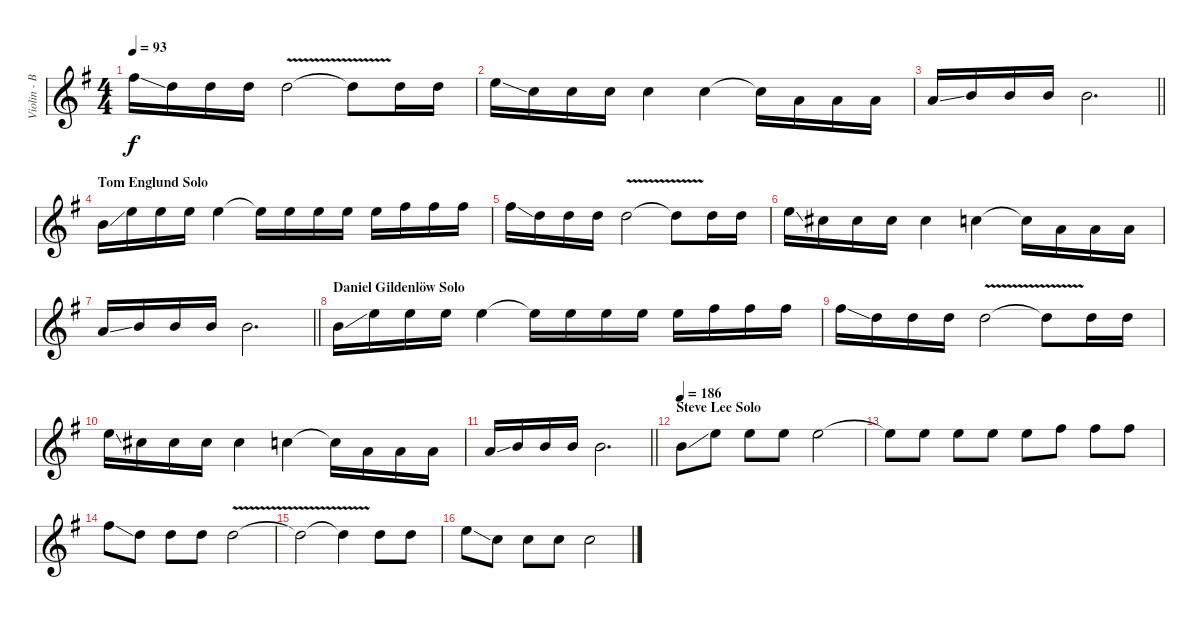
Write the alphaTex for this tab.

\track ("Violin - Ben Mathot" "Violin - B") {instrument lead2sawtooth}
\staff {score}
\tuning (A4 D4 G3 C3) {hide}
\ts (4 4)
\tempo 93
\clef g2
\ks eminor
9.1{ss}.16{dy f} 5.1.16 5.1.16 5.1.16 5.1{v}.2 5.1{t}.8 5.1.16 5.1.16 |
7.1{ss}.16 3.1.16 3.1.16 3.1.16 3.1.4 3.1.4 3.1{t}.16 0.1.16 0.1.16 0.1.16 |
\barLineRight lightlight
0.1{ss}.16 2.1.16 2.1.16 2.1.16 2.1.2{d} |
\section ("" "Tom Englund Solo")
2.1{ss}.16 7.1.16 7.1.16 7.1.16 7.1.4 7.1{t}.16 7.1.16 7.1.16 7.1.16 7.1.16 9.1.16 9.1.16 9.1.16 |
9.1{ss}.16 5.1.16 5.1.16 5.1.16 5.1{v}.2 5.1{t}.8 5.1.16 5.1.16 |
7.1{ss}.16 4.1.16 4.1.16 4.1.16 4.1.4 3.1.4 3.1{t}.16 0.1.16 0.1.16 0.1.16 |
\barLineRight lightlight
0.1{ss}.16 2.1.16 2.1.16 2.1.16 2.1.2{d} |
\section ("" "Daniel Gildenlöw Solo")
2.1{ss}.16 7.1.16 7.1.16 7.1.16 7.1.4 7.1{t}.16 7.1.16 7.1.16 7.1.16 7.1.16 9.1.16 9.1.16 9.1.16 |
9.1{ss}.16 5.1.16 5.1.16 5.1.16 5.1{v}.2 5.1{t}.8 5.1.16 5.1.16 |
7.1{ss}.16 4.1.16 4.1.16 4.1.16 4.1.4 3.1.4 3.1{t}.16 0.1.16 0.1.16 0.1.16 |
\barLineRight lightlight
0.1{ss}.16 2.1.16 2.1.16 2.1.16 2.1.2{d} |
\section ("" "Steve Lee Solo")
\tempo 186
2.1{ss}.8 7.1.8 7.1.8 7.1.8 7.1.2 |
7.1{t}.8 7.1.8 7.1.8 7.1.8 7.1.8 9.1.8 9.1.8 9.1.8 |
9.1{ss}.8 5.1.8 5.1.8 5.1.8 5.1{v}.2 |
5.1{v t}.2 5.1{t}.4 5.1.8 5.1.8 |
7.1{ss}.8 3.1.8 3.1.8 3.1.8 3.1.2
